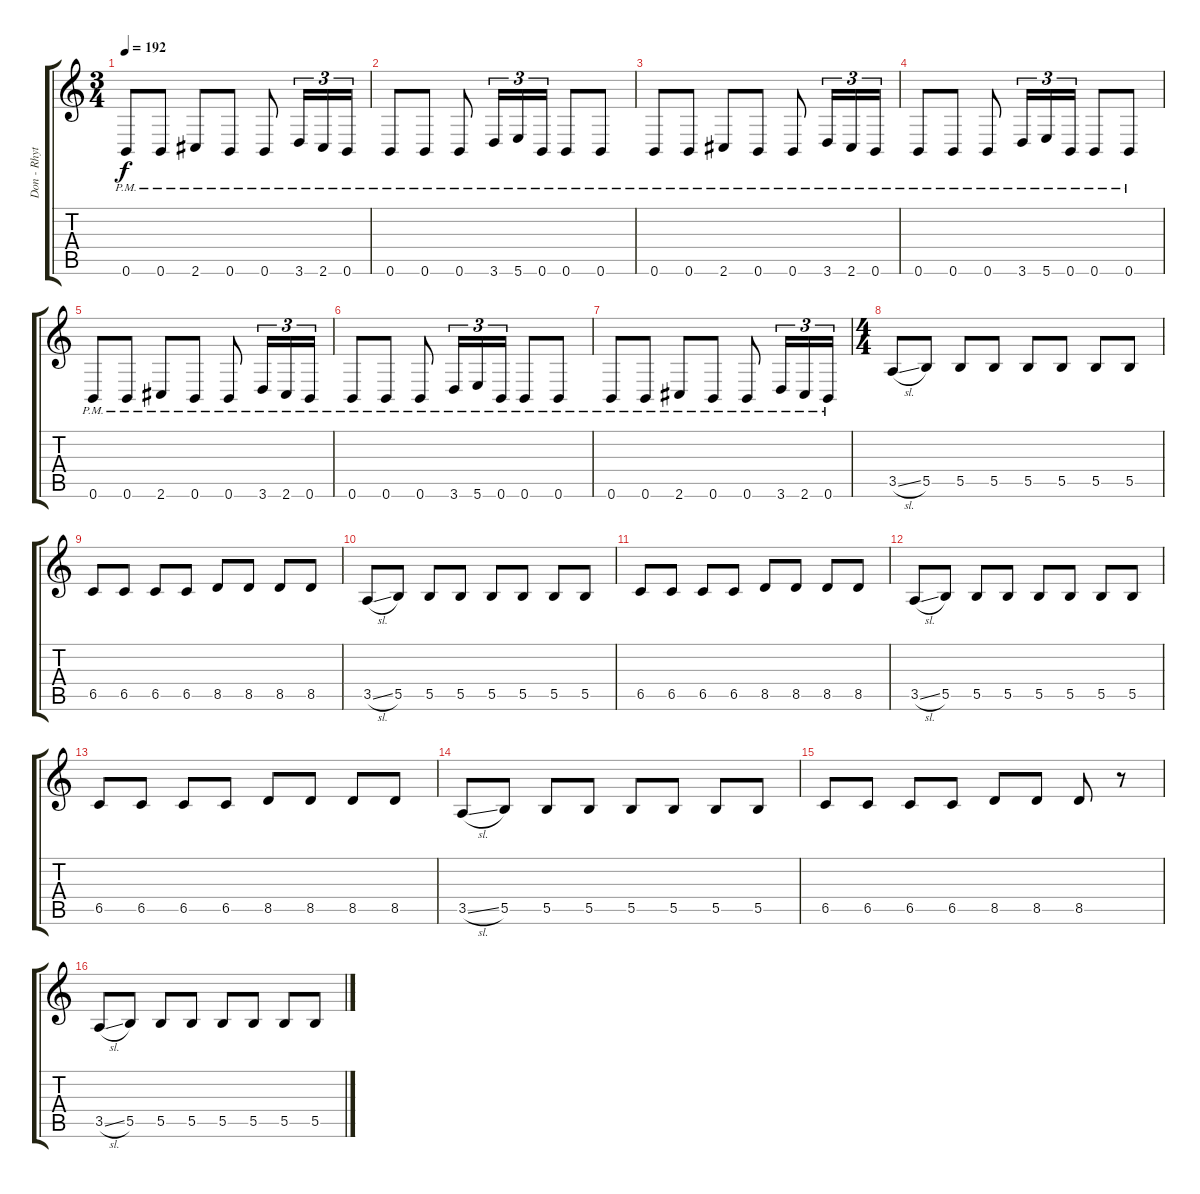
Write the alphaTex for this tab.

\track ("Don - Rhythm" "Don - Rhyt") {instrument distortionguitar}
\staff {score tabs}
\tuning (Db4 Ab3 E3 B2 Gb2 B1) {hide}
\ts (3 4)
\tempo 192
\clef g2
\ks c
0.6{pm}.8{dy f} 0.6{pm}.8 2.6{pm}.8 0.6{pm}.8 0.6{pm}.8 3.6{pm}.16{tu (3 2)} 2.6{pm}.16{tu (3 2)} 0.6{pm}.16{tu (3 2)} |
0.6{pm}.8 0.6{pm}.8 0.6{pm}.8 3.6{pm}.16{tu (3 2)} 5.6{pm}.16{tu (3 2)} 0.6{pm}.16{tu (3 2)} 0.6{pm}.8 0.6{pm}.8 |
0.6{pm}.8 0.6{pm}.8 2.6{pm}.8 0.6{pm}.8 0.6{pm}.8 3.6{pm}.16{tu (3 2)} 2.6{pm}.16{tu (3 2)} 0.6{pm}.16{tu (3 2)} |
0.6{pm}.8 0.6{pm}.8 0.6{pm}.8 3.6{pm}.16{tu (3 2)} 5.6{pm}.16{tu (3 2)} 0.6{pm}.16{tu (3 2)} 0.6{pm}.8 0.6{pm}.8 |
0.6{pm}.8 0.6{pm}.8 2.6{pm}.8 0.6{pm}.8 0.6{pm}.8 3.6{pm}.16{tu (3 2)} 2.6{pm}.16{tu (3 2)} 0.6{pm}.16{tu (3 2)} |
0.6{pm}.8 0.6{pm}.8 0.6{pm}.8 3.6{pm}.16{tu (3 2)} 5.6{pm}.16{tu (3 2)} 0.6{pm}.16{tu (3 2)} 0.6{pm}.8 0.6{pm}.8 |
0.6{pm}.8 0.6{pm}.8 2.6{pm}.8 0.6{pm}.8 0.6{pm}.8 3.6{pm}.16{tu (3 2)} 2.6{pm}.16{tu (3 2)} 0.6{pm}.16{tu (3 2)} |
\ts (4 4)
3.5{sl}.8 5.5.8 5.5.8 5.5.8 5.5.8 5.5.8 5.5.8 5.5.8 |
6.5.8 6.5.8 6.5.8 6.5.8 8.5.8 8.5.8 8.5.8 8.5.8 |
3.5{sl}.8 5.5.8 5.5.8 5.5.8 5.5.8 5.5.8 5.5.8 5.5.8 |
6.5.8 6.5.8 6.5.8 6.5.8 8.5.8 8.5.8 8.5.8 8.5.8 |
3.5{sl}.8 5.5.8 5.5.8 5.5.8 5.5.8 5.5.8 5.5.8 5.5.8 |
6.5.8 6.5.8 6.5.8 6.5.8 8.5.8 8.5.8 8.5.8 8.5.8 |
3.5{sl}.8 5.5.8 5.5.8 5.5.8 5.5.8 5.5.8 5.5.8 5.5.8 |
6.5.8 6.5.8 6.5.8 6.5.8 8.5.8 8.5.8 8.5.8 r.8 |
3.5{sl}.8 5.5.8 5.5.8 5.5.8 5.5.8 5.5.8 5.5.8 5.5.8
